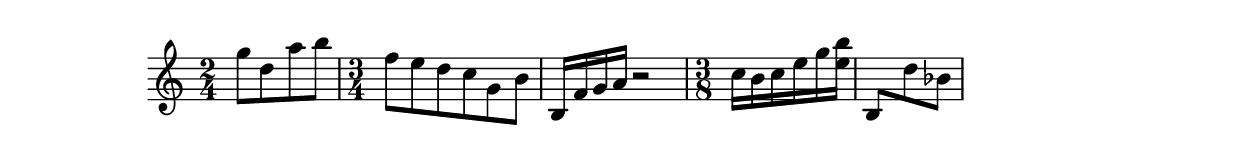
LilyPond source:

\header {
    texidoc = "Beams that are not strictly concave are damped
 according to their concaveness. "
}
\version "2.4.0"
\layout {
    raggedright = ##t
}

\relative c'' {
    \time 2/4 
    g'=''8[ d a' b]
   \time 3/4
    f=''8[ e d c g b]
    b,16[ f' g a]
    r2
   \time 3/8
    c=''16[ b c e g <e b'>] |
   \stemUp b,8[  \stemDown d'8 bes8]
}
